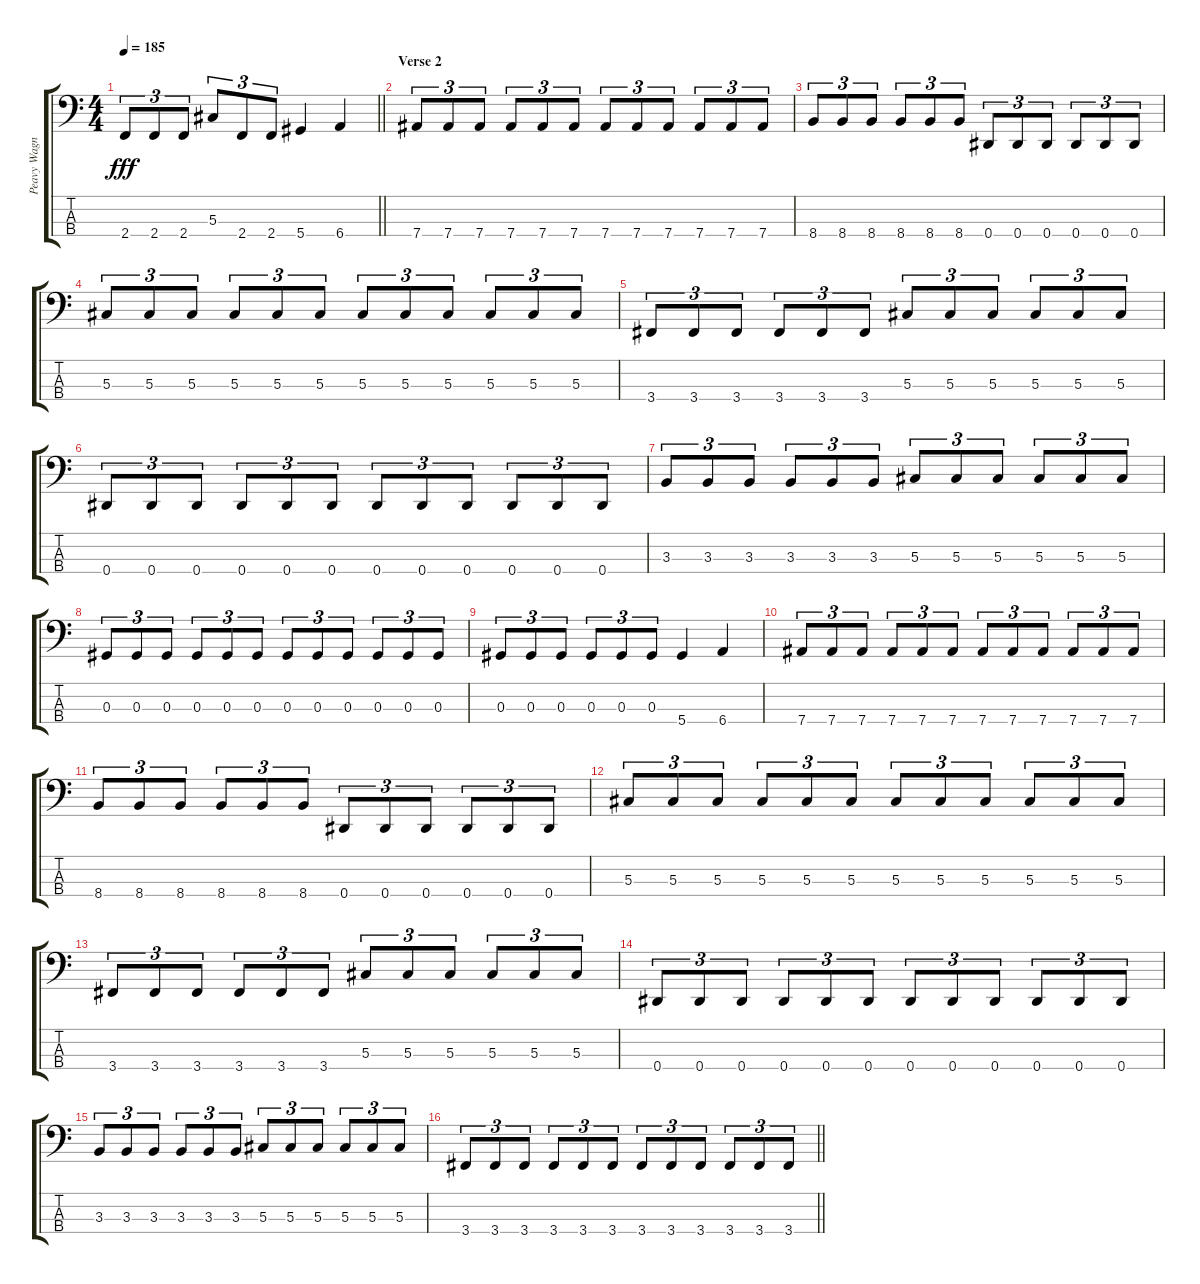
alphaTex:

\track ("Peavy Wagner (bass)" "Peavy Wagn") {instrument electricbassfinger}
\staff {score tabs}
\tuning (Gb2 Db2 Ab1 Eb1) {hide}
\ts (4 4)
\tempo 185
\clef f4
\barLineRight lightlight
\ks c
2.4.8{tu (3 2) dy fff} 2.4.8{tu (3 2)} 2.4.8{tu (3 2)} 5.3.8{tu (3 2)} 2.4.8{tu (3 2)} 2.4.8{tu (3 2)} 5.4.4 6.4.4 |
\section ("" "Verse 2")
7.4.8{tu (3 2)} 7.4.8{tu (3 2)} 7.4.8{tu (3 2)} 7.4.8{tu (3 2)} 7.4.8{tu (3 2)} 7.4.8{tu (3 2)} 7.4.8{tu (3 2)} 7.4.8{tu (3 2)} 7.4.8{tu (3 2)} 7.4.8{tu (3 2)} 7.4.8{tu (3 2)} 7.4.8{tu (3 2)} |
8.4.8{tu (3 2)} 8.4.8{tu (3 2)} 8.4.8{tu (3 2)} 8.4.8{tu (3 2)} 8.4.8{tu (3 2)} 8.4.8{tu (3 2)} 0.4.8{tu (3 2)} 0.4.8{tu (3 2)} 0.4.8{tu (3 2)} 0.4.8{tu (3 2)} 0.4.8{tu (3 2)} 0.4.8{tu (3 2)} |
5.3.8{tu (3 2)} 5.3.8{tu (3 2)} 5.3.8{tu (3 2)} 5.3.8{tu (3 2)} 5.3.8{tu (3 2)} 5.3.8{tu (3 2)} 5.3.8{tu (3 2)} 5.3.8{tu (3 2)} 5.3.8{tu (3 2)} 5.3.8{tu (3 2)} 5.3.8{tu (3 2)} 5.3.8{tu (3 2)} |
3.4.8{tu (3 2)} 3.4.8{tu (3 2)} 3.4.8{tu (3 2)} 3.4.8{tu (3 2)} 3.4.8{tu (3 2)} 3.4.8{tu (3 2)} 5.3.8{tu (3 2)} 5.3.8{tu (3 2)} 5.3.8{tu (3 2)} 5.3.8{tu (3 2)} 5.3.8{tu (3 2)} 5.3.8{tu (3 2)} |
0.4.8{tu (3 2)} 0.4.8{tu (3 2)} 0.4.8{tu (3 2)} 0.4.8{tu (3 2)} 0.4.8{tu (3 2)} 0.4.8{tu (3 2)} 0.4.8{tu (3 2)} 0.4.8{tu (3 2)} 0.4.8{tu (3 2)} 0.4.8{tu (3 2)} 0.4.8{tu (3 2)} 0.4.8{tu (3 2)} |
3.3.8{tu (3 2)} 3.3.8{tu (3 2)} 3.3.8{tu (3 2)} 3.3.8{tu (3 2)} 3.3.8{tu (3 2)} 3.3.8{tu (3 2)} 5.3.8{tu (3 2)} 5.3.8{tu (3 2)} 5.3.8{tu (3 2)} 5.3.8{tu (3 2)} 5.3.8{tu (3 2)} 5.3.8{tu (3 2)} |
0.3.8{tu (3 2)} 0.3.8{tu (3 2)} 0.3.8{tu (3 2)} 0.3.8{tu (3 2)} 0.3.8{tu (3 2)} 0.3.8{tu (3 2)} 0.3.8{tu (3 2)} 0.3.8{tu (3 2)} 0.3.8{tu (3 2)} 0.3.8{tu (3 2)} 0.3.8{tu (3 2)} 0.3.8{tu (3 2)} |
0.3.8{tu (3 2)} 0.3.8{tu (3 2)} 0.3.8{tu (3 2)} 0.3.8{tu (3 2)} 0.3.8{tu (3 2)} 0.3.8{tu (3 2)} 5.4.4 6.4.4 |
7.4.8{tu (3 2)} 7.4.8{tu (3 2)} 7.4.8{tu (3 2)} 7.4.8{tu (3 2)} 7.4.8{tu (3 2)} 7.4.8{tu (3 2)} 7.4.8{tu (3 2)} 7.4.8{tu (3 2)} 7.4.8{tu (3 2)} 7.4.8{tu (3 2)} 7.4.8{tu (3 2)} 7.4.8{tu (3 2)} |
8.4.8{tu (3 2)} 8.4.8{tu (3 2)} 8.4.8{tu (3 2)} 8.4.8{tu (3 2)} 8.4.8{tu (3 2)} 8.4.8{tu (3 2)} 0.4.8{tu (3 2)} 0.4.8{tu (3 2)} 0.4.8{tu (3 2)} 0.4.8{tu (3 2)} 0.4.8{tu (3 2)} 0.4.8{tu (3 2)} |
5.3.8{tu (3 2)} 5.3.8{tu (3 2)} 5.3.8{tu (3 2)} 5.3.8{tu (3 2)} 5.3.8{tu (3 2)} 5.3.8{tu (3 2)} 5.3.8{tu (3 2)} 5.3.8{tu (3 2)} 5.3.8{tu (3 2)} 5.3.8{tu (3 2)} 5.3.8{tu (3 2)} 5.3.8{tu (3 2)} |
3.4.8{tu (3 2)} 3.4.8{tu (3 2)} 3.4.8{tu (3 2)} 3.4.8{tu (3 2)} 3.4.8{tu (3 2)} 3.4.8{tu (3 2)} 5.3.8{tu (3 2)} 5.3.8{tu (3 2)} 5.3.8{tu (3 2)} 5.3.8{tu (3 2)} 5.3.8{tu (3 2)} 5.3.8{tu (3 2)} |
0.4.8{tu (3 2)} 0.4.8{tu (3 2)} 0.4.8{tu (3 2)} 0.4.8{tu (3 2)} 0.4.8{tu (3 2)} 0.4.8{tu (3 2)} 0.4.8{tu (3 2)} 0.4.8{tu (3 2)} 0.4.8{tu (3 2)} 0.4.8{tu (3 2)} 0.4.8{tu (3 2)} 0.4.8{tu (3 2)} |
3.3.8{tu (3 2)} 3.3.8{tu (3 2)} 3.3.8{tu (3 2)} 3.3.8{tu (3 2)} 3.3.8{tu (3 2)} 3.3.8{tu (3 2)} 5.3.8{tu (3 2)} 5.3.8{tu (3 2)} 5.3.8{tu (3 2)} 5.3.8{tu (3 2)} 5.3.8{tu (3 2)} 5.3.8{tu (3 2)} |
\barLineRight lightlight
3.4.8{tu (3 2)} 3.4.8{tu (3 2)} 3.4.8{tu (3 2)} 3.4.8{tu (3 2)} 3.4.8{tu (3 2)} 3.4.8{tu (3 2)} 3.4.8{tu (3 2)} 3.4.8{tu (3 2)} 3.4.8{tu (3 2)} 3.4.8{tu (3 2)} 3.4.8{tu (3 2)} 3.4.8{tu (3 2)}
